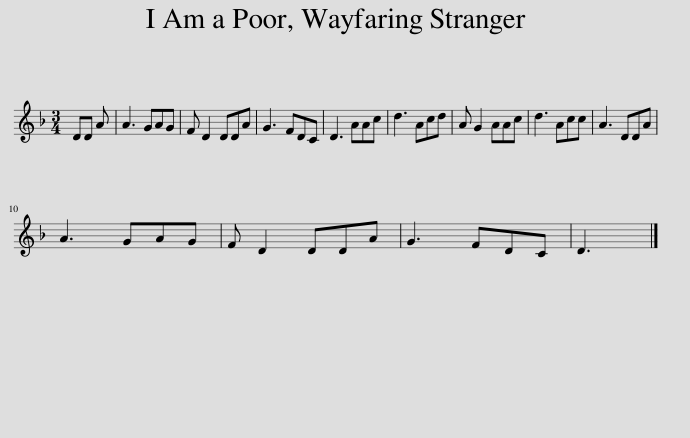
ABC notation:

X:1
L:1/8
M:3/4
I:linebreak $
K:Dmin
V:1 treble
V:1
 DD A | A3 GAG | F D2 DDA | G3 FDC | D3 AAc | %5
 d3 Acd | A G2 AAc | d3 Acc | A3 DDA |$ A3 GAG | %10
 F D2 DDA | G3 FDC | D3 |] %13
